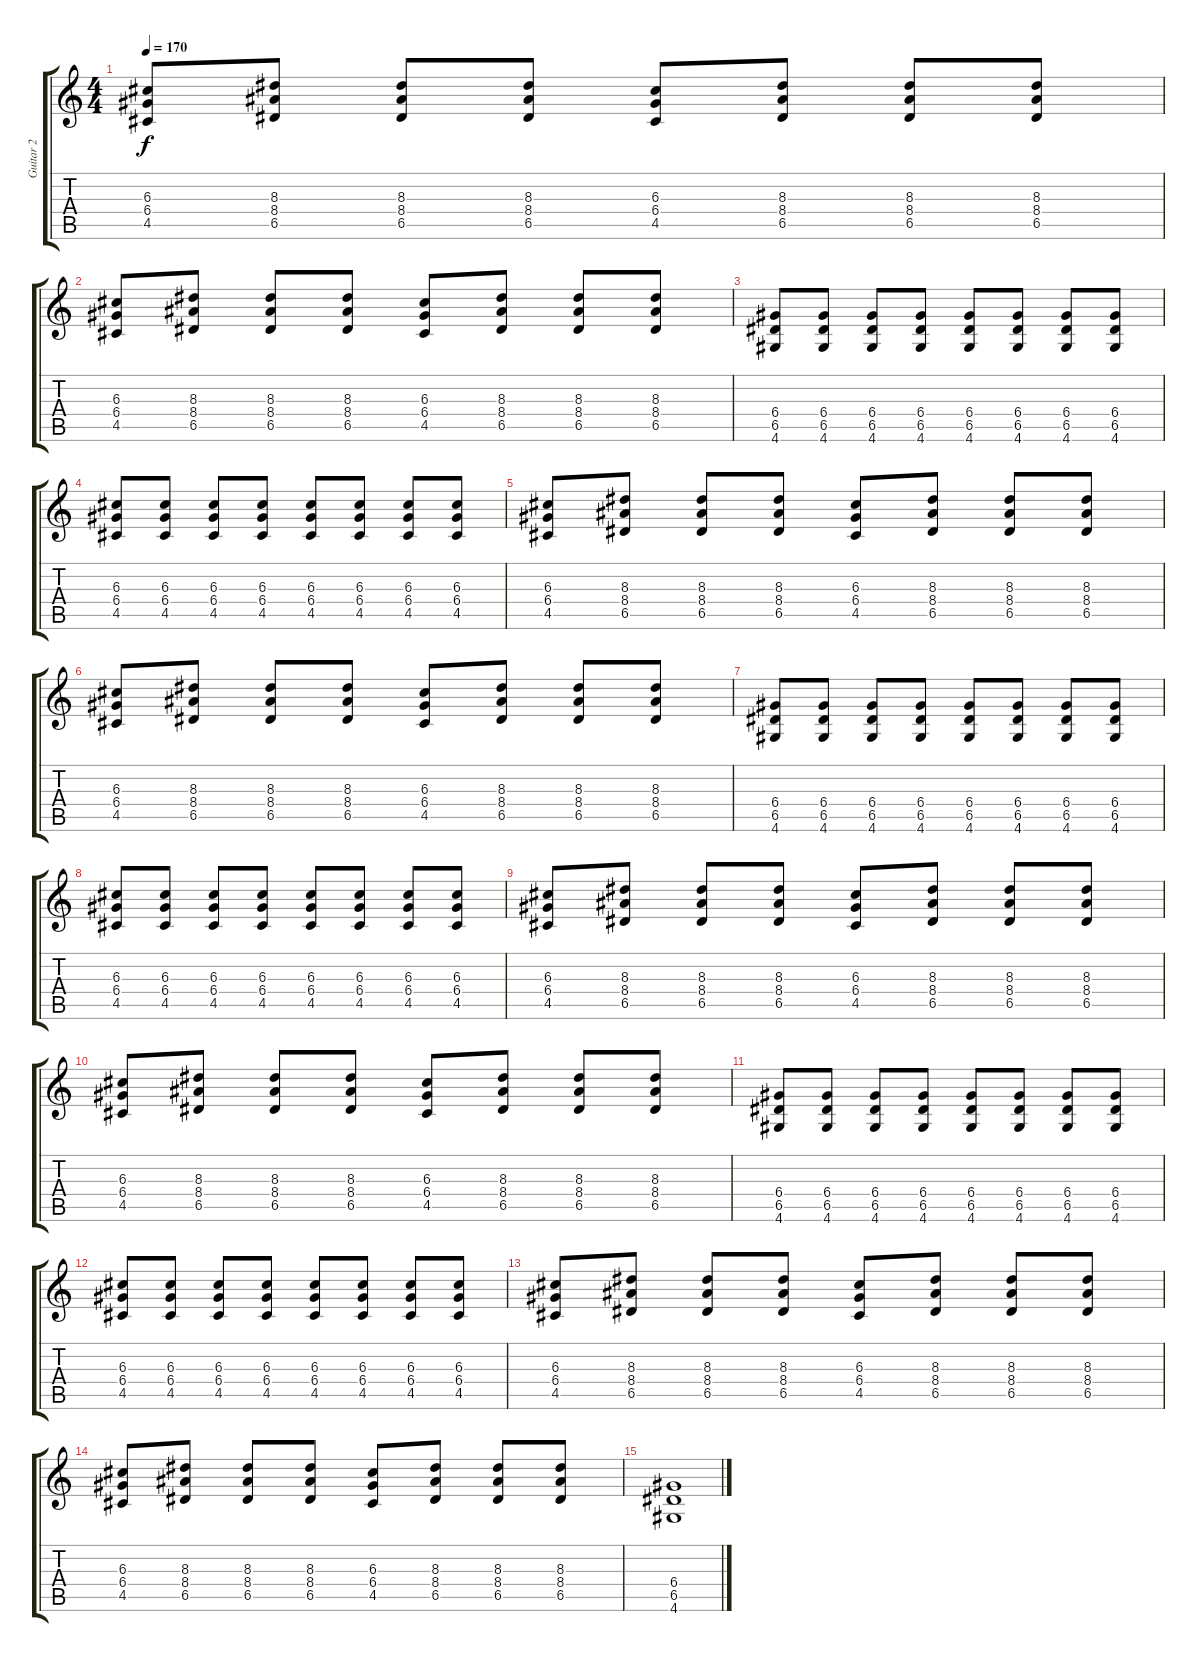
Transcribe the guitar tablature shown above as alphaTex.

\track ("Guitar 2" "Guitar 2") {instrument overdrivenguitar}
\staff {score tabs}
\tuning (E4 B3 G3 D3 A2 E2) {hide}
\ts (4 4)
\tempo 170
\clef g2
\ks c
(6.3 6.4 4.5).8{dy f} (8.3 8.4 6.5).8 (8.3 8.4 6.5).8 (8.3 8.4 6.5).8 (6.3 6.4 4.5).8 (8.3 8.4 6.5).8 (8.3 8.4 6.5).8 (8.3 8.4 6.5).8 |
(6.3 6.4 4.5).8 (8.3 8.4 6.5).8 (8.3 8.4 6.5).8 (8.3 8.4 6.5).8 (6.3 6.4 4.5).8 (8.3 8.4 6.5).8 (8.3 8.4 6.5).8 (8.3 8.4 6.5).8 |
(6.4 6.5 4.6).8 (6.4 6.5 4.6).8 (6.4 6.5 4.6).8 (6.4 6.5 4.6).8 (6.4 6.5 4.6).8 (6.4 6.5 4.6).8 (6.4 6.5 4.6).8 (6.4 6.5 4.6).8 |
(6.3 6.4 4.5).8 (6.3 6.4 4.5).8 (6.3 6.4 4.5).8 (6.3 6.4 4.5).8 (6.3 6.4 4.5).8 (6.3 6.4 4.5).8 (6.3 6.4 4.5).8 (6.3 6.4 4.5).8 |
(6.3 6.4 4.5).8 (8.3 8.4 6.5).8 (8.3 8.4 6.5).8 (8.3 8.4 6.5).8 (6.3 6.4 4.5).8 (8.3 8.4 6.5).8 (8.3 8.4 6.5).8 (8.3 8.4 6.5).8 |
(6.3 6.4 4.5).8 (8.3 8.4 6.5).8 (8.3 8.4 6.5).8 (8.3 8.4 6.5).8 (6.3 6.4 4.5).8 (8.3 8.4 6.5).8 (8.3 8.4 6.5).8 (8.3 8.4 6.5).8 |
(6.4 6.5 4.6).8 (6.4 6.5 4.6).8 (6.4 6.5 4.6).8 (6.4 6.5 4.6).8 (6.4 6.5 4.6).8 (6.4 6.5 4.6).8 (6.4 6.5 4.6).8 (6.4 6.5 4.6).8 |
(6.3 6.4 4.5).8 (6.3 6.4 4.5).8 (6.3 6.4 4.5).8 (6.3 6.4 4.5).8 (6.3 6.4 4.5).8 (6.3 6.4 4.5).8 (6.3 6.4 4.5).8 (6.3 6.4 4.5).8 |
(6.3 6.4 4.5).8 (8.3 8.4 6.5).8 (8.3 8.4 6.5).8 (8.3 8.4 6.5).8 (6.3 6.4 4.5).8 (8.3 8.4 6.5).8 (8.3 8.4 6.5).8 (8.3 8.4 6.5).8 |
(6.3 6.4 4.5).8 (8.3 8.4 6.5).8 (8.3 8.4 6.5).8 (8.3 8.4 6.5).8 (6.3 6.4 4.5).8 (8.3 8.4 6.5).8 (8.3 8.4 6.5).8 (8.3 8.4 6.5).8 |
(6.4 6.5 4.6).8 (6.4 6.5 4.6).8 (6.4 6.5 4.6).8 (6.4 6.5 4.6).8 (6.4 6.5 4.6).8 (6.4 6.5 4.6).8 (6.4 6.5 4.6).8 (6.4 6.5 4.6).8 |
(6.3 6.4 4.5).8 (6.3 6.4 4.5).8 (6.3 6.4 4.5).8 (6.3 6.4 4.5).8 (6.3 6.4 4.5).8 (6.3 6.4 4.5).8 (6.3 6.4 4.5).8 (6.3 6.4 4.5).8 |
(6.3 6.4 4.5).8 (8.3 8.4 6.5).8 (8.3 8.4 6.5).8 (8.3 8.4 6.5).8 (6.3 6.4 4.5).8 (8.3 8.4 6.5).8 (8.3 8.4 6.5).8 (8.3 8.4 6.5).8 |
(6.3 6.4 4.5).8 (8.3 8.4 6.5).8 (8.3 8.4 6.5).8 (8.3 8.4 6.5).8 (6.3 6.4 4.5).8 (8.3 8.4 6.5).8 (8.3 8.4 6.5).8 (8.3 8.4 6.5).8 |
(6.4 6.5 4.6).1
